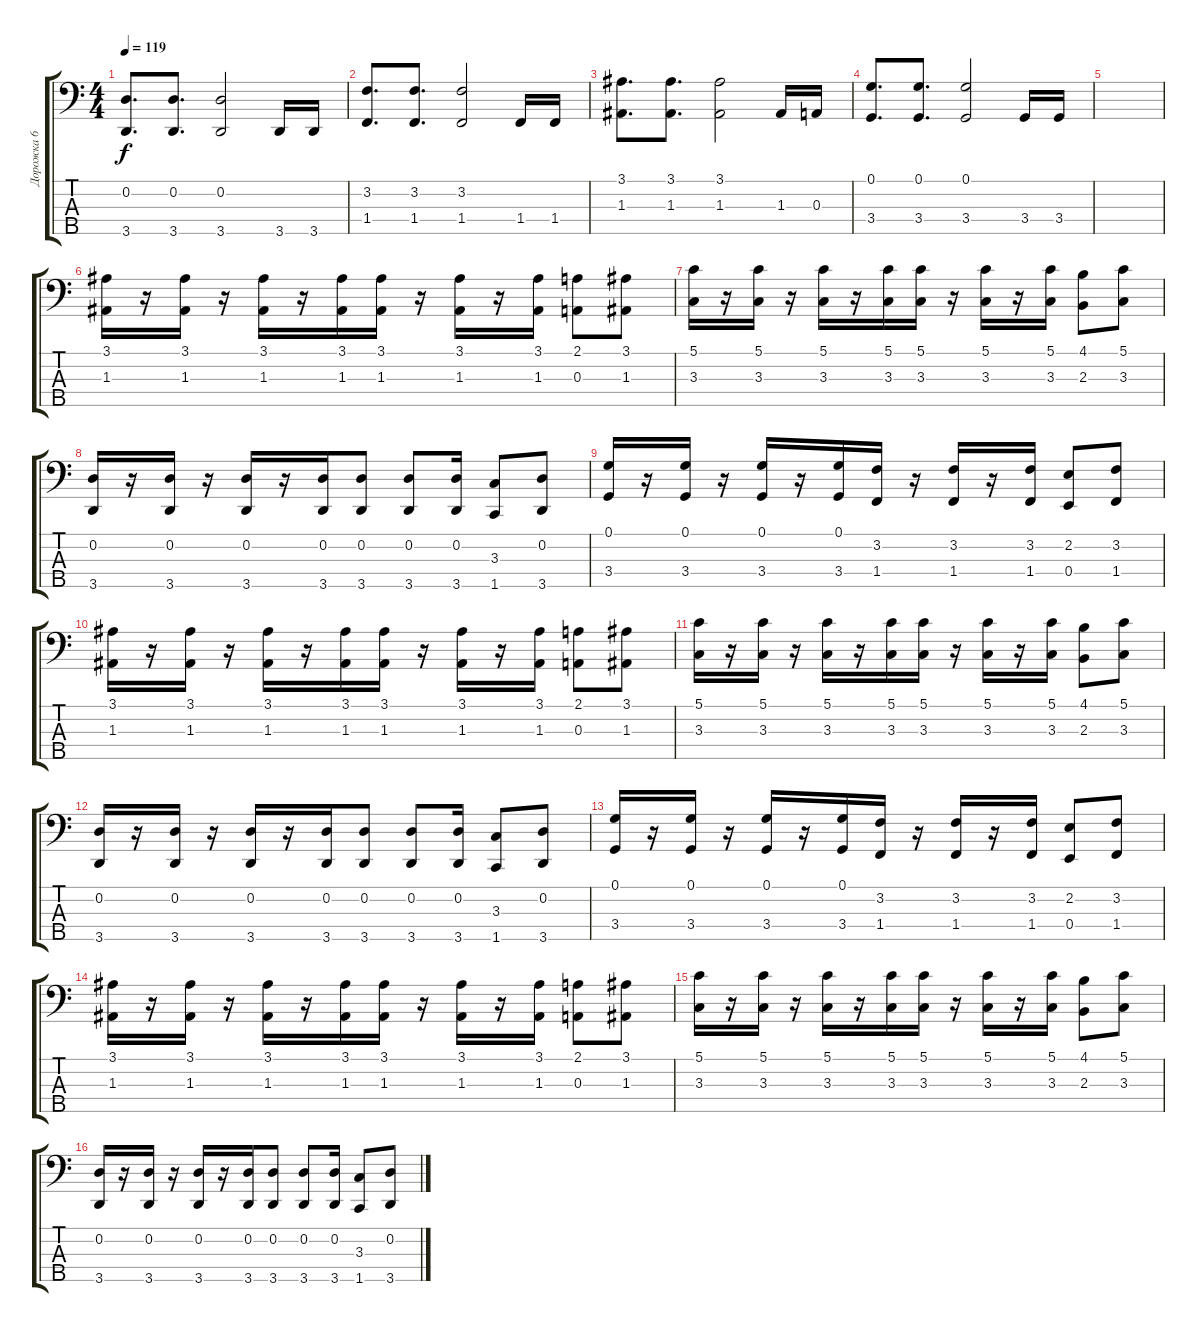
\track ("Дорожка 6" "Дорожка 6") {instrument synthbass2}
\staff {score tabs}
\tuning (G2 D2 A1 E1 B0) {hide}
\ts (4 4)
\tempo 119
\clef f4
\ks c
(0.2 3.5).8{d dy f} (0.2 3.5).8{d} (0.2 3.5).2 3.5.16 3.5.16 |
(3.2 1.4).8{d} (3.2 1.4).8{d} (3.2 1.4).2 1.4.16 1.4.16 |
(3.1 1.3).8{d} (3.1 1.3).8{d} (3.1 1.3).2 1.3.16 0.3.16 |
(0.1 3.4).8{d} (0.1 3.4).8{d} (0.1 3.4).2 3.4.16 3.4.16 |
|
(3.1 1.3).16 r.16 (3.1 1.3).16 r.16 (3.1 1.3).16 r.16 (3.1 1.3).16 (3.1 1.3).16 r.16 (3.1 1.3).16 r.16 (3.1 1.3).16 (2.1 0.3).8 (3.1 1.3).8 |
(5.1 3.3).16 r.16 (5.1 3.3).16 r.16 (5.1 3.3).16 r.16 (5.1 3.3).16 (5.1 3.3).16 r.16 (5.1 3.3).16 r.16 (5.1 3.3).16 (4.1 2.3).8 (5.1 3.3).8 |
(0.2 3.5).16 r.16 (0.2 3.5).16 r.16 (0.2 3.5).16 r.16 (0.2 3.5).16 (0.2 3.5).8 (0.2 3.5).8 (0.2 3.5).16 (3.3 1.5).8 (0.2 3.5).8 |
(0.1 3.4).16 r.16 (0.1 3.4).16 r.16 (0.1 3.4).16 r.16 (0.1 3.4).16 (3.2 1.4).16 r.16 (3.2 1.4).16 r.16 (3.2 1.4).16 (2.2 0.4).8 (3.2 1.4).8 |
(3.1 1.3).16 r.16 (3.1 1.3).16 r.16 (3.1 1.3).16 r.16 (3.1 1.3).16 (3.1 1.3).16 r.16 (3.1 1.3).16 r.16 (3.1 1.3).16 (2.1 0.3).8 (3.1 1.3).8 |
(5.1 3.3).16 r.16 (5.1 3.3).16 r.16 (5.1 3.3).16 r.16 (5.1 3.3).16 (5.1 3.3).16 r.16 (5.1 3.3).16 r.16 (5.1 3.3).16 (4.1 2.3).8 (5.1 3.3).8 |
(0.2 3.5).16 r.16 (0.2 3.5).16 r.16 (0.2 3.5).16 r.16 (0.2 3.5).16 (0.2 3.5).8 (0.2 3.5).8 (0.2 3.5).16 (3.3 1.5).8 (0.2 3.5).8 |
(0.1 3.4).16 r.16 (0.1 3.4).16 r.16 (0.1 3.4).16 r.16 (0.1 3.4).16 (3.2 1.4).16 r.16 (3.2 1.4).16 r.16 (3.2 1.4).16 (2.2 0.4).8 (3.2 1.4).8 |
(3.1 1.3).16 r.16 (3.1 1.3).16 r.16 (3.1 1.3).16 r.16 (3.1 1.3).16 (3.1 1.3).16 r.16 (3.1 1.3).16 r.16 (3.1 1.3).16 (2.1 0.3).8 (3.1 1.3).8 |
(5.1 3.3).16 r.16 (5.1 3.3).16 r.16 (5.1 3.3).16 r.16 (5.1 3.3).16 (5.1 3.3).16 r.16 (5.1 3.3).16 r.16 (5.1 3.3).16 (4.1 2.3).8 (5.1 3.3).8 |
(0.2 3.5).16 r.16 (0.2 3.5).16 r.16 (0.2 3.5).16 r.16 (0.2 3.5).16 (0.2 3.5).8 (0.2 3.5).8 (0.2 3.5).16 (3.3 1.5).8 (0.2 3.5).8
